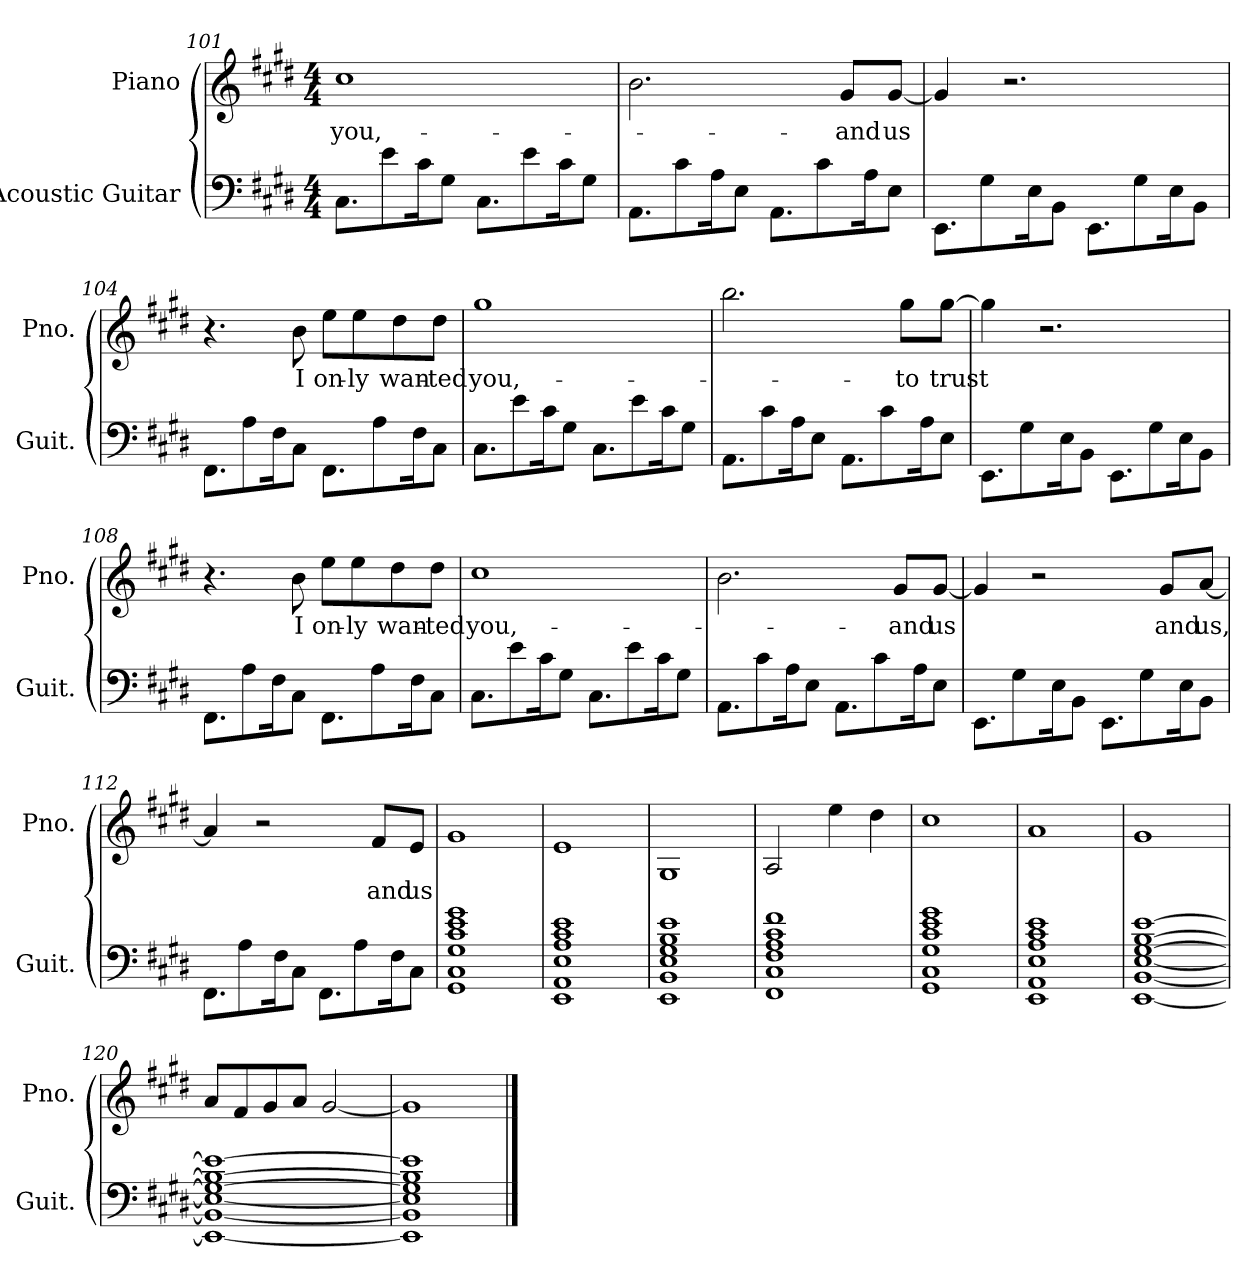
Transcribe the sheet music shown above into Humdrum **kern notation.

**kern	**kern	**text
*part2	*part1	*part1
*staff2	*staff1	*staff1
*I"Acoustic Guitar	*I"Piano	*
*I'Guit.	*I'Pno.	*
*	*clefG2	*
*k[f#c#g#d#]	*k[f#c#g#d#]	*
*M4/4	*M4/4	*
=101	=101	=101
!	!	!LO:LY:b
8.C#\L	1cc#	you,-
8e\	.	.
16c#\K	.	.
8G#\J	.	.
8.C#\L	.	.
8e\	.	.
16c#\K	.	.
8G#\J	.	.
=102	=102	=102
8.AA\L	2.b\	.
8c#\	.	.
16A\K	.	.
8E\J	.	.
8.AA\L	.	.
8c#\	.	.
!	!	!LO:LY:b
.	8g#/L	-and
16A\K	.	.
!	!	!LO:LY:b
8E\J	[8g#/J	us
=103	=103	=103
8.EE\L	4g#/]	.
8G#\	.	.
.	2.r	.
16E\K	.	.
8BB\J	.	.
8.EE\L	.	.
8G#\	.	.
16E\K	.	.
8BB\J	.	.
!!LO:PB:g=z
=104	=104	=104
8.FF#\L	4.r	.
8A\	.	.
16F#\K	.	.
!	!	!LO:LY:b
8C#\J	8b\	I
!	!	!LO:LY:b
8.FF#\L	8ee\L	on-
!	!	!LO:LY:b
.	8ee\	-ly
8A\	.	.
!	!	!LO:LY:b
.	8dd#\	wan-
16F#\K	.	.
!	!	!LO:LY:b
8C#\J	8dd#\J	-ted
=105	=105	=105
!	!	!LO:LY:b
8.C#\L	1gg#	you,-
8e\	.	.
16c#\K	.	.
8G#\J	.	.
8.C#\L	.	.
8e\	.	.
16c#\K	.	.
8G#\J	.	.
=106	=106	=106
8.AA\L	2.bb\	.
8c#\	.	.
16A\K	.	.
8E\J	.	.
8.AA\L	.	.
8c#\	.	.
!	!	!LO:LY:b
.	8gg#\L	-to
16A\K	.	.
!	!	!LO:LY:b
8E\J	[8gg#\J	trust
=107	=107	=107
8.EE\L	4gg#\]	.
8G#\	.	.
.	2.r	.
16E\K	.	.
8BB\J	.	.
8.EE\L	.	.
8G#\	.	.
16E\K	.	.
8BB\J	.	.
!!LO:LB:g=z
=108	=108	=108
8.FF#\L	4.r	.
8A\	.	.
16F#\K	.	.
!	!	!LO:LY:b
8C#\J	8b\	I
!	!	!LO:LY:b
8.FF#\L	8ee\L	on-
!	!	!LO:LY:b
.	8ee\	-ly
8A\	.	.
!	!	!LO:LY:b
.	8dd#\	wan-
16F#\K	.	.
!	!	!LO:LY:b
8C#\J	8dd#\J	-ted
=109	=109	=109
!	!	!LO:LY:b
8.C#\L	1cc#	you,-
8e\	.	.
16c#\K	.	.
8G#\J	.	.
8.C#\L	.	.
8e\	.	.
16c#\K	.	.
8G#\J	.	.
=110	=110	=110
8.AA\L	2.b\	.
8c#\	.	.
16A\K	.	.
8E\J	.	.
8.AA\L	.	.
8c#\	.	.
!	!	!LO:LY:b
.	8g#/L	-and
16A\K	.	.
!	!	!LO:LY:b
8E\J	[8g#/J	us
=111	=111	=111
8.EE\L	4g#/]	.
8G#\	.	.
.	2r	.
16E\K	.	.
8BB\J	.	.
8.EE\L	.	.
8G#\	.	.
!	!	!LO:LY:b
.	8g#/L	and
16E\K	.	.
!	!	!LO:LY:b
8BB\J	[8a/J	us,
!!LO:LB:g=z
=112	=112	=112
8.FF#\L	4a/]	.
8A\	.	.
.	2r	.
16F#\K	.	.
8C#\J	.	.
8.FF#\L	.	.
8A\	.	.
!	!	!LO:LY:b
.	8f#/L	and
16F#\K	.	.
!	!	!LO:LY:b
8C#\J	8e/J	us
=113	=113	=113
1GG# 1C# 1G# 1c# 1e 1g#	1g#	.
=114	=114	=114
1EE 1AA 1E 1A 1c# 1e	1e	.
=115	=115	=115
1EE 1BB 1E 1G# 1B 1e	1G#	.
=116	=116	=116
1FF# 1C# 1F# 1A 1c# 1f#	2A/	.
.	4ee\	.
.	4dd#\	.
=117	=117	=117
1GG# 1C# 1G# 1c# 1e 1g#	1cc#	.
=118	=118	=118
1EE 1AA 1E 1A 1c# 1e	1a	.
=119	=119	=119
[1EE [1BB [1E [1G# [1B [1e	1g#	.
=120	=120	=120
1EE_ 1BB_ 1E_ 1G#_ 1B_ 1e_	8a/L	.
.	8f#/	.
.	8g#/	.
.	8a/J	.
.	[2g#/	.
=121	=121	=121
1EE] 1BB] 1E] 1G#] 1B] 1e]	1g#]	.
==	==	==
*-	*-	*-
